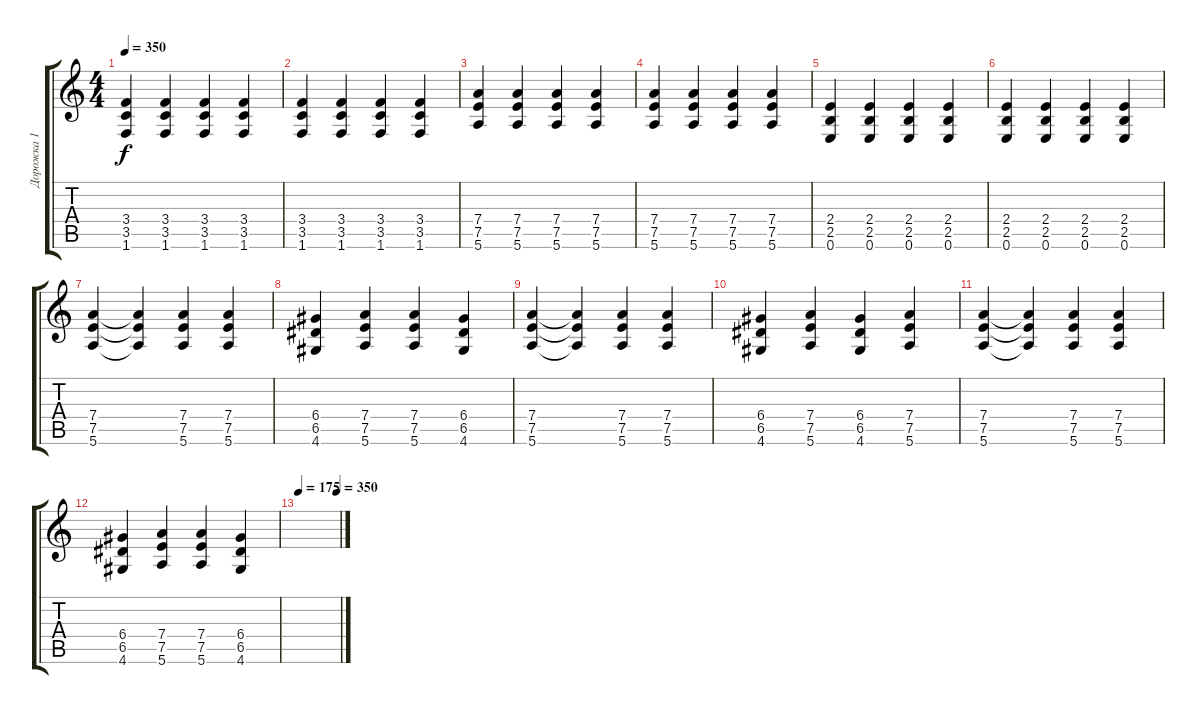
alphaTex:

\track ("Дорожка 1" "Дорожка 1") {instrument overdrivenguitar}
\staff {score tabs}
\tuning (E4 B3 G3 D3 A2 E2) {hide}
\ts (4 4)
\tempo 350
\clef g2
\ks c
(3.4 3.5 1.6).4{dy f} (3.4 3.5 1.6).4 (3.4 3.5 1.6).4 (3.4 3.5 1.6).4 |
(3.4 3.5 1.6).4 (3.4 3.5 1.6).4 (3.4 3.5 1.6).4 (3.4 3.5 1.6).4 |
(7.4 7.5 5.6).4 (7.4 7.5 5.6).4 (7.4 7.5 5.6).4 (7.4 7.5 5.6).4 |
(7.4 7.5 5.6).4 (7.4 7.5 5.6).4 (7.4 7.5 5.6).4 (7.4 7.5 5.6).4 |
(2.4 2.5 0.6).4 (2.4 2.5 0.6).4 (2.4 2.5 0.6).4 (2.4 2.5 0.6).4 |
(2.4 2.5 0.6).4 (2.4 2.5 0.6).4 (2.4 2.5 0.6).4 (2.4 2.5 0.6).4 |
(7.4 7.5 5.6).4 (7.4{t} 7.5{t} 5.6{t}).4 (7.4 7.5 5.6).4 (7.4 7.5 5.6).4 |
(6.4 6.5 4.6).4 (7.4 7.5 5.6).4 (7.4 7.5 5.6).4 (6.4 6.5 4.6).4 |
(7.4 7.5 5.6).4 (7.4{t} 7.5{t} 5.6{t}).4 (7.4 7.5 5.6).4 (7.4 7.5 5.6).4 |
(6.4 6.5 4.6).4 (7.4 7.5 5.6).4 (6.4 6.5 4.6).4 (7.4 7.5 5.6).4 |
(7.4 7.5 5.6).4 (7.4{t} 7.5{t} 5.6{t}).4 (7.4 7.5 5.6).4 (7.4 7.5 5.6).4 |
(6.4 6.5 4.6).4 (7.4 7.5 5.6).4 (7.4 7.5 5.6).4 (6.4 6.5 4.6).4 |
\tempo 175
\tempo (350 0.9375)
